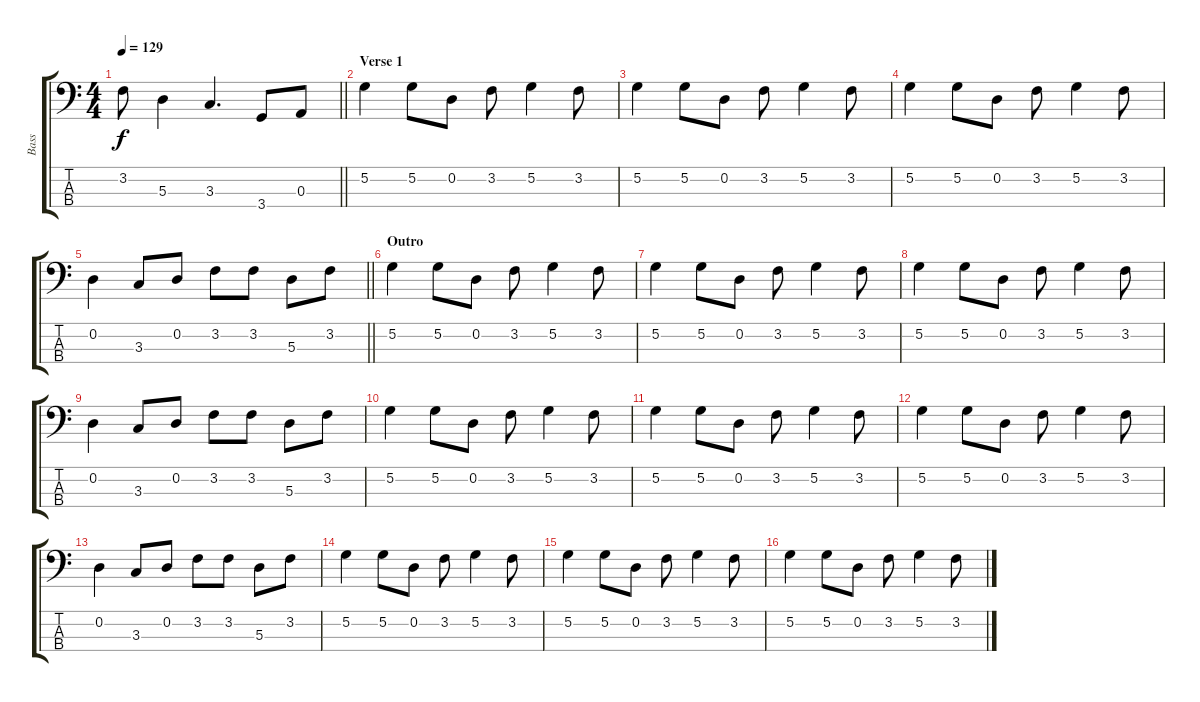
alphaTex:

\track ("Bass" "Bass") {instrument electricbassfinger}
\staff {score tabs}
\tuning (G2 D2 A1 E1) {hide}
\ts (4 4)
\tempo 129
\clef f4
\barLineRight lightlight
\ks c
3.2.8{dy f} 5.3.4 3.3.4{d} 3.4.8 0.3.8 |
\section ("" "Verse 1")
5.2.4 5.2.8 0.2.8 3.2.8 5.2.4 3.2.8 |
5.2.4 5.2.8 0.2.8 3.2.8 5.2.4 3.2.8 |
5.2.4 5.2.8 0.2.8 3.2.8 5.2.4 3.2.8 |
\barLineRight lightlight
0.2.4 3.3.8 0.2.8 3.2.8 3.2.8 5.3.8 3.2.8 |
\section ("" "Outro")
5.2.4 5.2.8 0.2.8 3.2.8 5.2.4 3.2.8 |
5.2.4 5.2.8 0.2.8 3.2.8 5.2.4 3.2.8 |
5.2.4 5.2.8 0.2.8 3.2.8 5.2.4 3.2.8 |
0.2.4 3.3.8 0.2.8 3.2.8 3.2.8 5.3.8 3.2.8 |
5.2.4 5.2.8 0.2.8 3.2.8 5.2.4 3.2.8 |
5.2.4 5.2.8 0.2.8 3.2.8 5.2.4 3.2.8 |
5.2.4 5.2.8 0.2.8 3.2.8 5.2.4 3.2.8 |
0.2.4 3.3.8 0.2.8 3.2.8 3.2.8 5.3.8 3.2.8 |
5.2.4 5.2.8 0.2.8 3.2.8 5.2.4 3.2.8 |
5.2.4 5.2.8 0.2.8 3.2.8 5.2.4 3.2.8 |
5.2.4 5.2.8 0.2.8 3.2.8 5.2.4 3.2.8
